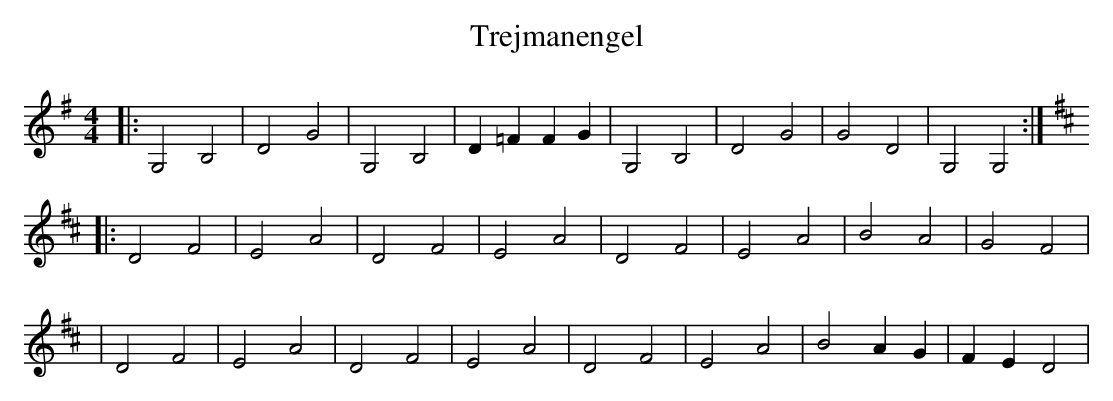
X:1
T:Trejmanengel
M:4/4
L:1/8
K:G
|:G,4 B,4 | D4 G4 | G,4 B,4 | D2 =F2 F2 G2 | G,4 B,4 | D4 G4 | G4 D4 | G,4 G,4 :|
K:D
|:D4 F4 | E4 A4 | D4 F4 | E4 A4 | D4 F4 | E4 A4 | B4 A4 | G4 F4 |
|D4 F4 | E4 A4 | D4 F4 | E4 A4 | D4 F4 | E4 A4 | B4 A2G2 | F2E2 D4 |
